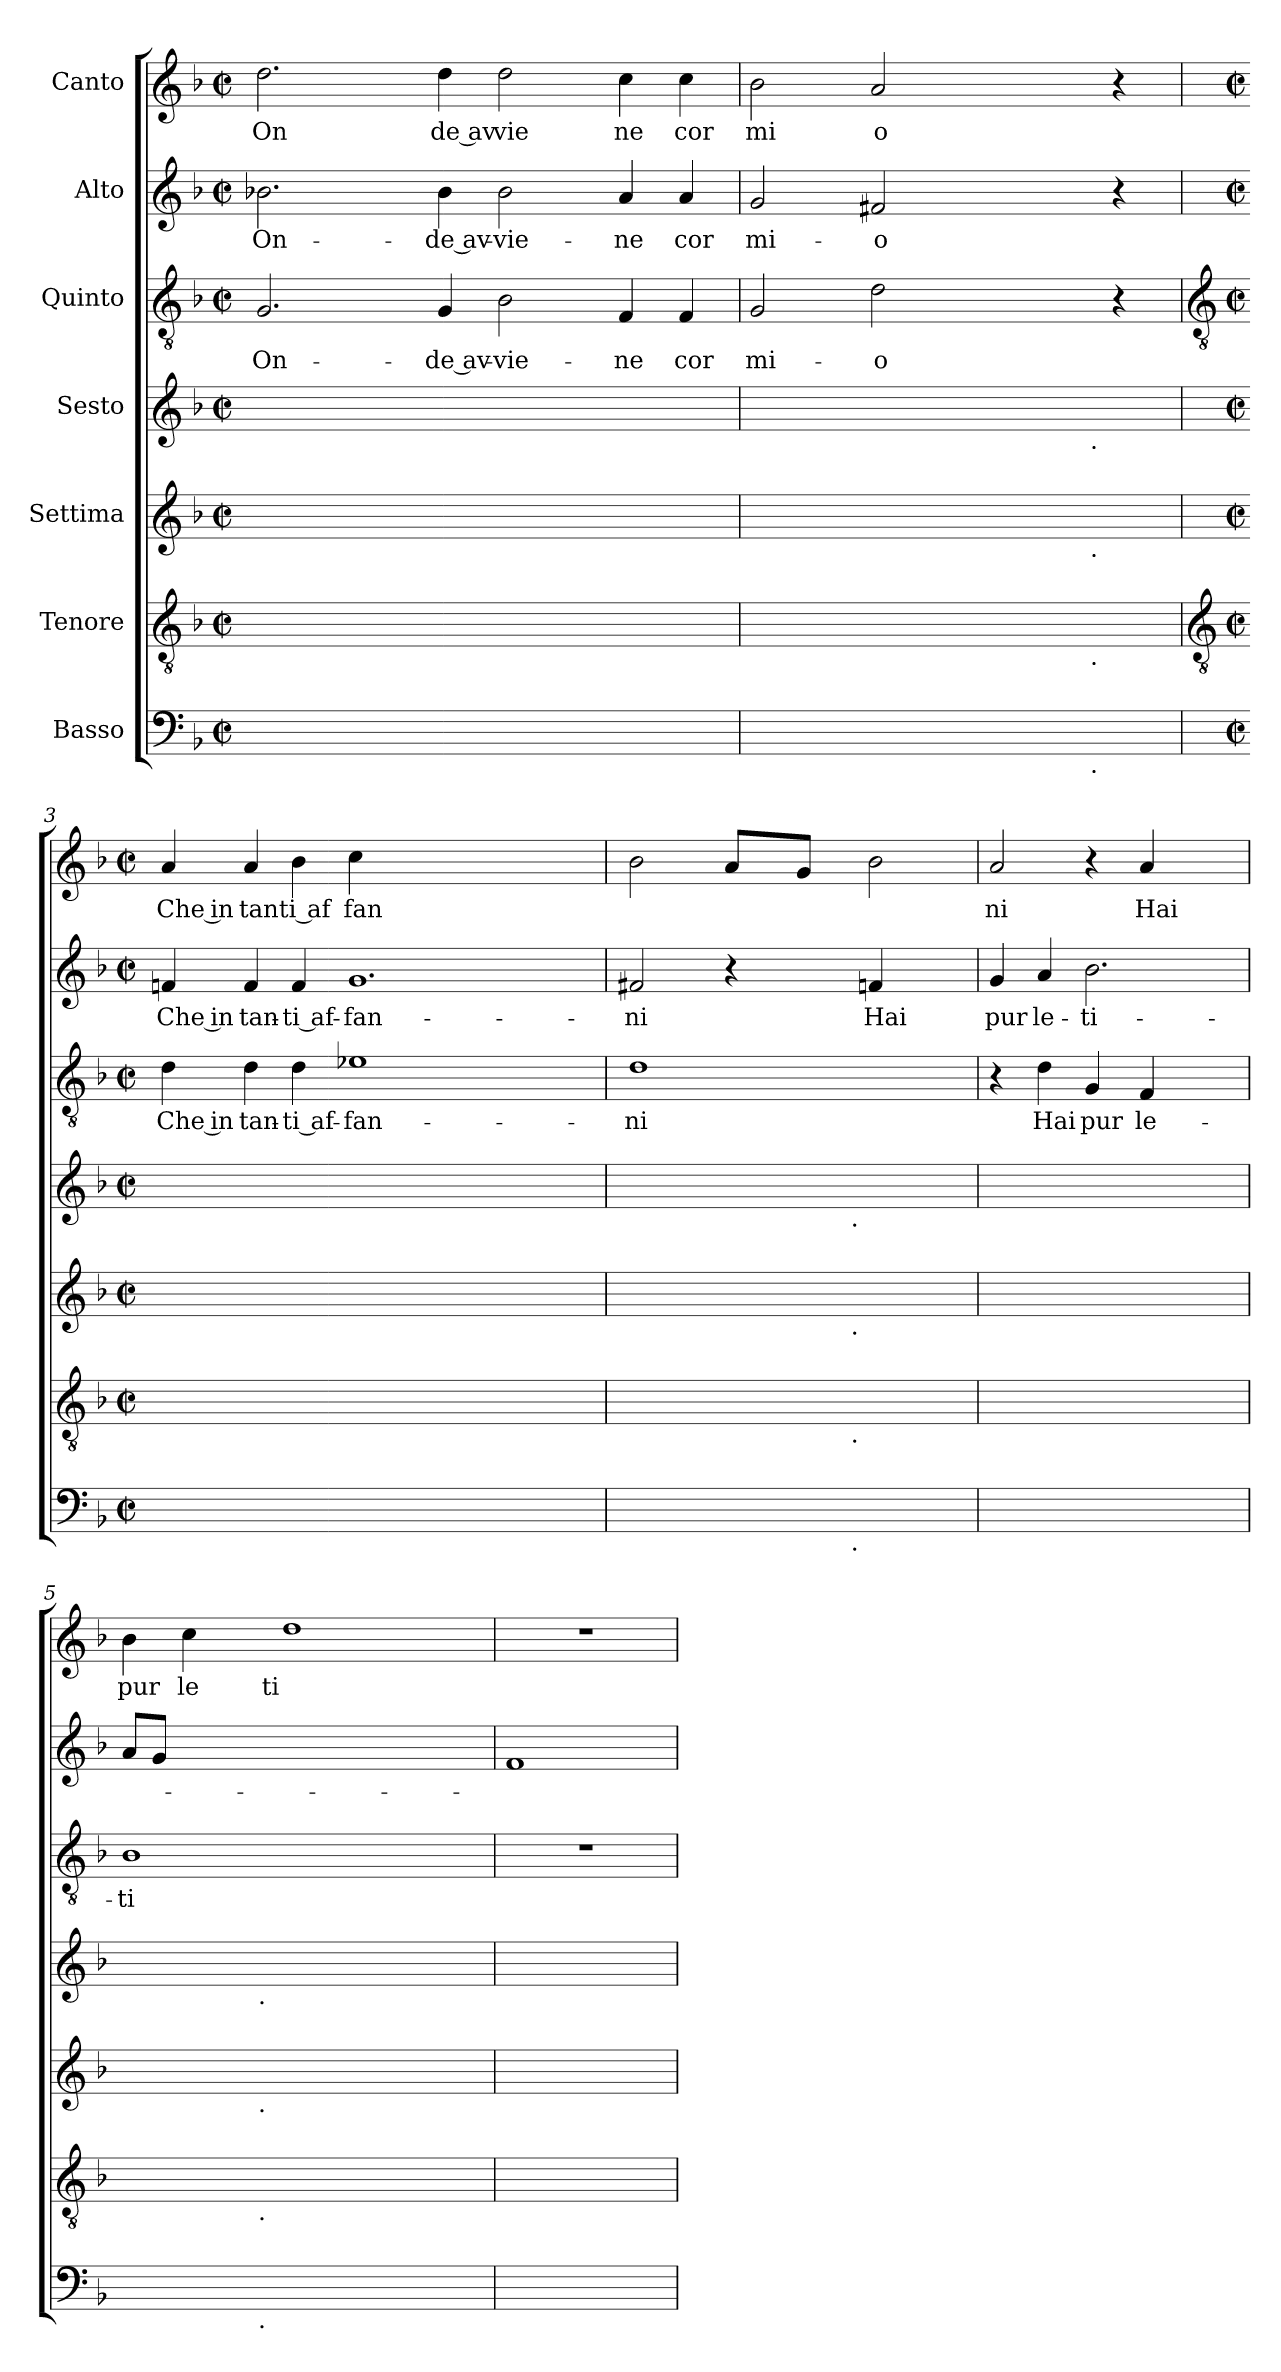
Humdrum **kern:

**kern	**kern	**kern	**kern	**kern	**text	**kern	**text	**kern	**text
*part7	*part6	*part5	*part4	*part3	*part3	*part2	*part2	*part1	*part1
*staff7	*staff6	*staff5	*staff4	*staff3	*staff3	*staff2	*staff2	*staff1	*staff1
*I"Basso	*I"Tenore	*I"Settima	*I"Sesto	*I"Quinto	*	*I"Alto	*	*I"Canto	*
*clefF4	*clefGv2	*clefG2	*clefG2	*clefGv2	*	*clefG2	*	*clefG2	*
*k[b-]	*k[b-]	*k[b-]	*k[b-]	*k[b-]	*	*k[b-]	*	*k[b-]	*
*F:	*F:	*F:	*F:	*F:	*	*F:	*	*F:	*
*M4/2	*M4/2	*M4/2	*M4/2	*M4/2	*	*M4/2	*	*M4/2	*
*met(c|)	*met(c|)	*met(c|)	*met(c|)	*met(c|)	*	*met(c|)	*	*met(c|)	*
=1	=1	=1	=1	=1	=1	=1	=1	=1	=1
!	!	!	!	!	!LO:LY:b	!	!LO:LY:b	!	!LO:LY:b
4ryy	4ryy	4ryy	4ryy	2.G/	On-	2.b-X\	On-	2.dd\	On
4ryy	4ryy	4ryy	4ryy	.	.	.	.	.	.
4ryy	4ryy	4ryy	4ryy	.	.	.	.	.	.
!	!	!	!	!	!LO:LY:b	!	!LO:LY:b	!	!LO:LY:b
4ryy	4ryy	4ryy	4ryy	4G/	-de av-	4b-\	-de av-	4dd\	de av
!	!	!	!	!	!LO:LY:b	!	!LO:LY:b	!	!LO:LY:b
4ryy	4ryy	4ryy	4ryy	2B-\	-vie-	2b-\	-vie-	2dd\	vie
4ryy	4ryy	4ryy	4ryy	.	.	.	.	.	.
!	!	!	!	!	!LO:LY:b	!	!LO:LY:b	!	!LO:LY:b
4ryy	4ryy	4ryy	4ryy	4F/	-ne	4a/	-ne	4cc\	ne
!	!	!	!	!	!LO:LY:b	!	!LO:LY:b	!	!LO:LY:b
4ryy	4ryy	4ryy	4ryy	4F/	cor	4a/	cor	4cc\	cor
=2	=2	=2	=2	=2	=2	=2	=2	=2	=2
!	!	!	!	!	!LO:LY:b	!	!LO:LY:b	!	!LO:LY:b
4ryy	4ryy	4ryy	4ryy	2G/	mi-	2g/	mi-	2b-\	mi
4ryy	4ryy	4ryy	4ryy	.	.	.	.	.	.
!	!	!	!	!	!LO:LY:b	!	!LO:LY:b	!	!LO:LY:b
4ryy	4ryy	4ryy	4ryy	2d\	-o	2f#X/	-o	2a/	o
64ryy	64ryy	64ryy	64ryy	.	.	.	.	.	.
64ryy	64ryy	64ryy	64ryy	.	.	.	.	.	.
64ryy	64ryy	64ryy	64ryy	.	.	.	.	.	.
64ryy	64ryy	64ryy	64ryy	.	.	.	.	.	.
64ryy	64ryy	64ryy	64ryy	.	.	.	.	.	.
64ryy	64ryy	64ryy	64ryy	.	.	.	.	.	.
64ryy	64ryy	64ryy	64ryy	.	.	.	.	.	.
64ryy	64ryy	64ryy	64ryy	.	.	.	.	.	.
64ryy	64ryy	64ryy	64ryy	.	.	.	.	.	.
64ryy	64ryy	64ryy	64ryy	.	.	.	.	.	.
64ryy	64ryy	64ryy	64ryy	.	.	.	.	.	.
64ryy	64ryy	64ryy	64ryy	.	.	.	.	.	.
64ryy	64ryy	64ryy	64ryy	.	.	.	.	.	.
64ryy	64ryy	64ryy	64ryy	.	.	.	.	.	.
!	!	!	!LO:TX:b:t=.	!	!	!	!	!	!
!	!	!LO:TX:b:t=.	!	!	!	!	!	!	!
!	!LO:TX:b:t=.	!	!	!	!	!	!	!	!
!LO:TX:b:t=.	!	!	!	!	!	!	!	!	!
64ryy	64ryy	64ryy	64ryy	.	.	.	.	.	.
4ryy	4ryy	4ryy	4ryy	.	.	.	.	.	.
.	.	.	.	4r	.	4r	.	4r	.
64ryy	64ryy	64ryy	64ryy	.	.	.	.	.	.
!!LO:LB:g=z
=3	=3	=3	=3	=3	=3	=3	=3	=3	=3
*	*clefGv2	*	*	*clefGv2	*	*	*	*	*
*M2/2	*M2/2	*M2/2	*M2/2	*M2/2	*	*M2/2	*	*M2/2	*
*met(c|)	*met(c|)	*met(c|)	*met(c|)	*met(c|)	*	*met(c|)	*	*met(c|)	*
!	!	!	!	!	!LO:LY:b	!	!LO:LY:b	!	!LO:LY:b
4ryy	4ryy	4ryy	4ryy	4d\	Che in	4fn/	Che in	4a/	Che in
!	!	!	!	!	!LO:LY:b	!	!LO:LY:b	!	!LO:LY:b
4ryy	4ryy	4ryy	4ryy	4d\	tan-	4f/	tan-	4a/	tan
!	!	!	!	!	!LO:LY:b	!	!LO:LY:b	!	!LO:LY:b
4ryy	4ryy	4ryy	4ryy	4d\	-ti af-	4f/	-ti af-	4b-\	ti af
!	!	!	!	!	!LO:LY:b	!	!LO:LY:b	!	!LO:LY:b
64ryy	64ryy	64ryy	64ryy	1e-X	-fan-	1.g	-fan-	4cc\	fan
4ryy	4ryy	4ryy	4ryy	.	.	.	.	.	.
.	.	.	.	.	.	.	.	1ryy	.
1ryy	1ryy	1ryy	1ryy	.	.	.	.	.	.
.	.	.	.	2ryy	.	.	.	.	.
.	.	.	.	.	.	.	.	4ryy	.
8...ryy	8...ryy	8...ryy	8...ryy	.	.	.	.	.	.
=3A	=3A	=3A	=3A	=3A	=3A	=3A	=3A	=3A	=3A
!	!	!	!	!	!LO:LY:b	!	!LO:LY:b	!	!
4ryy	4ryy	4ryy	4ryy	1d	-ni	2f#X/	-ni	2b-\	.
4ryy	4ryy	4ryy	4ryy	.	.	.	.	.	.
64ryy	64ryy	64ryy	64ryy	.	.	4r	.	8a/L	.
64ryy	64ryy	64ryy	64ryy	.	.	.	.	.	.
64ryy	64ryy	64ryy	64ryy	.	.	.	.	.	.
64ryy	64ryy	64ryy	64ryy	.	.	.	.	.	.
64ryy	64ryy	64ryy	64ryy	.	.	.	.	.	.
64ryy	64ryy	64ryy	64ryy	.	.	.	.	.	.
64ryy	64ryy	64ryy	64ryy	.	.	.	.	.	.
64ryy	64ryy	64ryy	64ryy	.	.	.	.	.	.
64ryy	64ryy	64ryy	64ryy	.	.	.	.	8g/J	.
64ryy	64ryy	64ryy	64ryy	.	.	.	.	.	.
64ryy	64ryy	64ryy	64ryy	.	.	.	.	.	.
64ryy	64ryy	64ryy	64ryy	.	.	.	.	.	.
64ryy	64ryy	64ryy	64ryy	.	.	.	.	.	.
64ryy	64ryy	64ryy	64ryy	.	.	.	.	.	.
!	!	!	!LO:TX:b:t=.	!	!	!	!	!	!
!	!	!LO:TX:b:t=.	!	!	!	!	!	!	!
!	!LO:TX:b:t=.	!	!	!	!	!	!	!	!
!LO:TX:b:t=.	!	!	!	!	!	!	!	!	!
64ryy	64ryy	64ryy	64ryy	.	.	.	.	.	.
4ryy	4ryy	4ryy	4ryy	.	.	.	.	.	.
!	!	!	!	!	!	!	!LO:LY:b	!	!
.	.	.	.	.	.	4fn/	Hai	2b-\	.
4ryy	4ryy	4ryy	4ryy	.	.	.	.	.	.
.	.	.	.	4ryy	.	4ryy	.	.	.
64ryy	64ryy	64ryy	64ryy	.	.	.	.	.	.
=5A	=5A	=5A	=5A	=5A	=5A	=5A	=5A	=5A	=5A
!	!	!	!	!	!	!	!LO:LY:b	!	!LO:LY:b
4ryy	4ryy	4ryy	4ryy	4r	.	4g/	pur	2a/	ni
!	!	!	!	!	!LO:LY:b	!	!LO:LY:b	!	!
4ryy	4ryy	4ryy	4ryy	4d\	Hai	4a/	le-	.	.
!	!	!	!	!	!LO:LY:b	!	!LO:LY:b	!	!
64ryy	64ryy	64ryy	64ryy	4G/	pur	2.b-\	-ti-	4r	.
4ryy	4ryy	4ryy	4ryy	.	.	.	.	.	.
!	!	!	!	!	!LO:LY:b	!	!	!	!LO:LY:b
.	.	.	.	4F/	le-	.	.	4a/	Hai
4ryy	4ryy	4ryy	4ryy	.	.	.	.	.	.
.	.	.	.	4ryy	.	.	.	4ryy	.
8...ryy	8...ryy	8...ryy	8...ryy	.	.	.	.	.	.
=5B	=5B	=5B	=5B	=5B	=5B	=5B	=5B	=5B	=5B
!	!	!	!	!	!LO:LY:b	!	!	!	!LO:LY:b
4ryy	4ryy	4ryy	4ryy	1B-	-ti-	8a/L	.	4b-\	pur
.	.	.	.	.	.	8g/J	.	.	.
!	!	!	!	!	!	!	!	!	!LO:LY:b
32ryy	32ryy	32ryy	32ryy	.	.	1ryy	.	4cc\	le
32ryy	32ryy	32ryy	32ryy	.	.	.	.	.	.
32ryy	32ryy	32ryy	32ryy	.	.	.	.	.	.
32ryy	32ryy	32ryy	32ryy	.	.	.	.	.	.
32ryy	32ryy	32ryy	32ryy	.	.	.	.	.	.
32ryy	32ryy	32ryy	32ryy	.	.	.	.	.	.
!	!	!	!LO:TX:b:t=.	!	!	!	!	!	!
!	!	!LO:TX:b:t=.	!	!	!	!	!	!	!
!	!LO:TX:b:t=.	!	!	!	!	!	!	!	!
!LO:TX:b:t=.	!	!	!	!	!	!	!	!	!
32ryy	32ryy	32ryy	32ryy	.	.	.	.	.	.
4ryy	4ryy	4ryy	4ryy	.	.	.	.	.	.
!	!	!	!	!	!	!	!	!	!LO:LY:b
.	.	.	.	.	.	.	.	1dd	ti
4ryy	4ryy	4ryy	4ryy	.	.	.	.	.	.
4ryy	4ryy	4ryy	4ryy	.	.	.	.	.	.
.	.	.	.	2ryy	.	.	.	.	.
4ryy	4ryy	4ryy	4ryy	.	.	.	.	.	.
.	.	.	.	.	.	4ryy	.	.	.
32ryy	32ryy	32ryy	32ryy	.	.	.	.	.	.
!!LO:LB:g=z
=7A	=7A	=7A	=7A	=7A	=7A	=7A	=7A	=7A	=7A
4ryy	4ryy	4ryy	4ryy	1r	.	1f	.	1r	.
32ryy	32ryy	32ryy	32ryy	.	.	.	.	.	.
2ryy	2ryy	2ryy	2ryy	.	.	.	.	.	.
8..ryy	8..ryy	8..ryy	8..ryy	.	.	.	.	.	.
=	=	=	=	=	=	=	=	=	=
*-	*-	*-	*-	*-	*-	*-	*-	*-	*-
